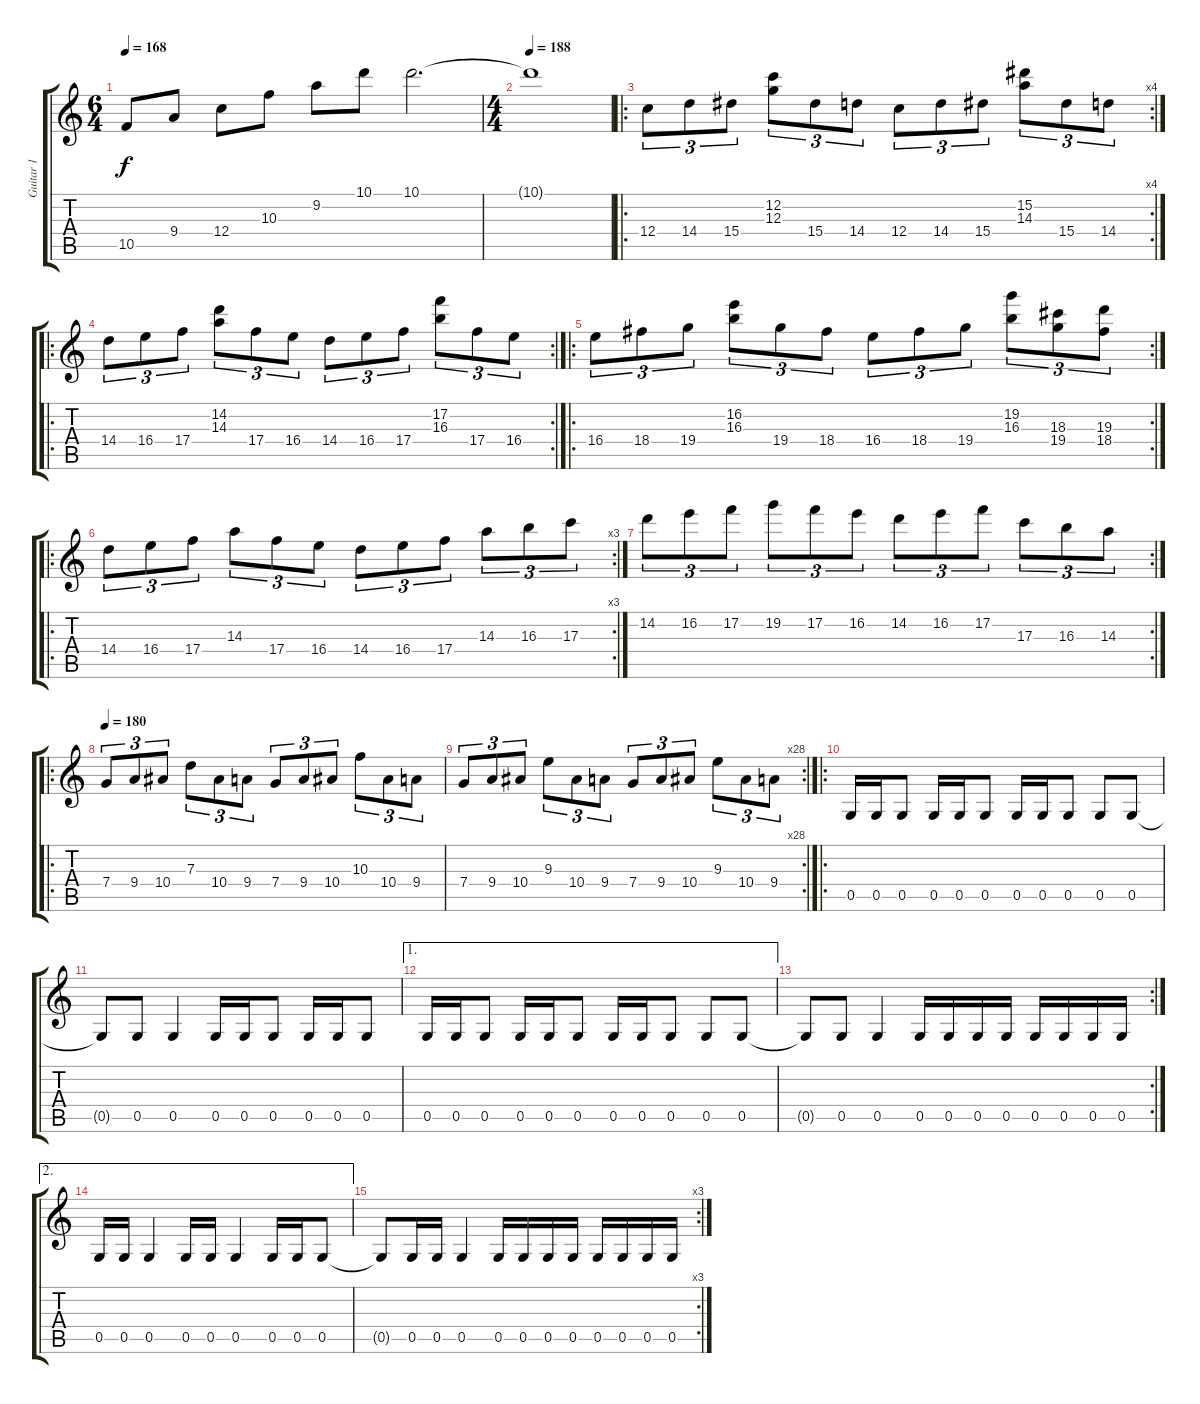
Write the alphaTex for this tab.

\track ("Guitar 1" "Guitar 1") {instrument overdrivenguitar}
\staff {score tabs}
\tuning (E4 C4 G3 C3 G2 C2) {hide}
\ts (6 4)
\tempo 168
\clef g2
\ks c
10.5.8{dy f} 9.4.8 12.4.8 10.3.8 9.2.8 10.1.8 10.1.2{d} |
\ts (4 4)
\tempo 188
10.1{t}.1 |
\ro
\rc 4
12.4.8{tu (3 2)} 14.4.8{tu (3 2)} 15.4.8{tu (3 2)} (12.2 12.3).8{tu (3 2)} 15.4.8{tu (3 2)} 14.4.8{tu (3 2)} 12.4.8{tu (3 2)} 14.4.8{tu (3 2)} 15.4.8{tu (3 2)} (15.2 14.3).8{tu (3 2)} 15.4.8{tu (3 2)} 14.4.8{tu (3 2)} |
\ro
\rc 2
14.4.8{tu (3 2)} 16.4.8{tu (3 2)} 17.4.8{tu (3 2)} (14.2 14.3).8{tu (3 2)} 17.4.8{tu (3 2)} 16.4.8{tu (3 2)} 14.4.8{tu (3 2)} 16.4.8{tu (3 2)} 17.4.8{tu (3 2)} (17.2 16.3).8{tu (3 2)} 17.4.8{tu (3 2)} 16.4.8{tu (3 2)} |
\ro
\rc 2
16.4.8{tu (3 2)} 18.4.8{tu (3 2)} 19.4.8{tu (3 2)} (16.2 16.3).8{tu (3 2)} 19.4.8{tu (3 2)} 18.4.8{tu (3 2)} 16.4.8{tu (3 2)} 18.4.8{tu (3 2)} 19.4.8{tu (3 2)} (19.2 16.3).8{tu (3 2)} (18.3 19.4).8{tu (3 2)} (19.3 18.4).8{tu (3 2)} |
\ro
\rc 3
14.4.8{tu (3 2)} 16.4.8{tu (3 2)} 17.4.8{tu (3 2)} 14.3.8{tu (3 2)} 17.4.8{tu (3 2)} 16.4.8{tu (3 2)} 14.4.8{tu (3 2)} 16.4.8{tu (3 2)} 17.4.8{tu (3 2)} 14.3.8{tu (3 2)} 16.3.8{tu (3 2)} 17.3.8{tu (3 2)} |
\rc 2
14.2.8{tu (3 2)} 16.2.8{tu (3 2)} 17.2.8{tu (3 2)} 19.2.8{tu (3 2)} 17.2.8{tu (3 2)} 16.2.8{tu (3 2)} 14.2.8{tu (3 2)} 16.2.8{tu (3 2)} 17.2.8{tu (3 2)} 17.3.8{tu (3 2)} 16.3.8{tu (3 2)} 14.3.8{tu (3 2)} |
\ro
\tempo 180
7.4.8{tu (3 2)} 9.4.8{tu (3 2)} 10.4.8{tu (3 2)} 7.3.8{tu (3 2)} 10.4.8{tu (3 2)} 9.4.8{tu (3 2)} 7.4.8{tu (3 2)} 9.4.8{tu (3 2)} 10.4.8{tu (3 2)} 10.3.8{tu (3 2)} 10.4.8{tu (3 2)} 9.4.8{tu (3 2)} |
\rc 28
7.4.8{tu (3 2)} 9.4.8{tu (3 2)} 10.4.8{tu (3 2)} 9.3.8{tu (3 2)} 10.4.8{tu (3 2)} 9.4.8{tu (3 2)} 7.4.8{tu (3 2)} 9.4.8{tu (3 2)} 10.4.8{tu (3 2)} 9.3.8{tu (3 2)} 10.4.8{tu (3 2)} 9.4.8{tu (3 2)} |
\ro
0.5.16 0.5.16 0.5.8 0.5.16 0.5.16 0.5.8 0.5.16 0.5.16 0.5.8 0.5.8 0.5.8 |
0.5{t}.8 0.5.8 0.5.4 0.5.16 0.5.16 0.5.8 0.5.16 0.5.16 0.5.8 |
\ae 1
0.5.16 0.5.16 0.5.8 0.5.16 0.5.16 0.5.8 0.5.16 0.5.16 0.5.8 0.5.8 0.5.8 |
\rc 2
0.5{t}.8 0.5.8 0.5.4 0.5.16 0.5.16 0.5.16 0.5.16 0.5.16 0.5.16 0.5.16 0.5.16 |
\ae 2
0.5.16 0.5.16 0.5.4 0.5.16 0.5.16 0.5.4 0.5.16 0.5.16 0.5.8 |
\rc 3
0.5{t}.8 0.5.16 0.5.16 0.5.4 0.5.16 0.5.16 0.5.16 0.5.16 0.5.16 0.5.16 0.5.16 0.5.16
